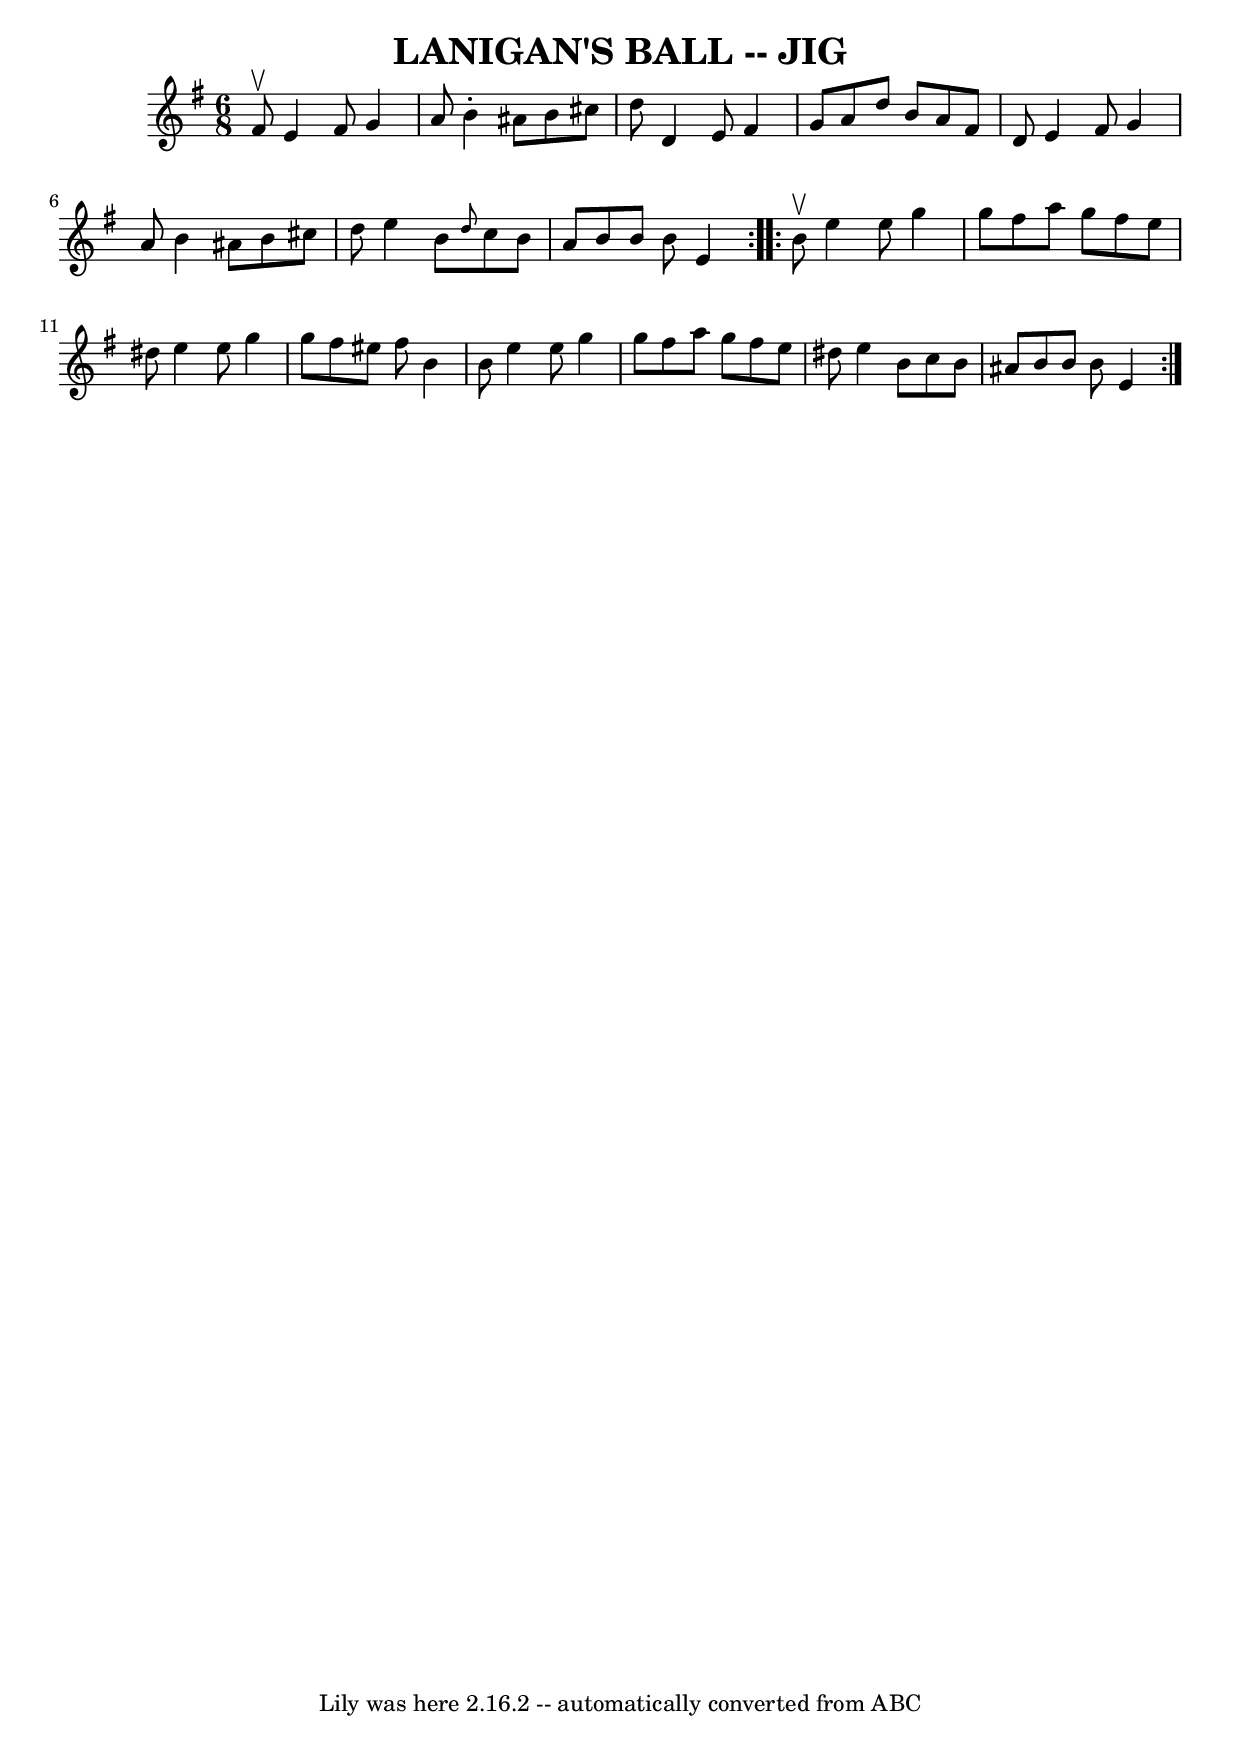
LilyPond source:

\version "2.16.2"
\include "Mammoth.ily"
\header {
  %% book = "Ryan's Mammoth Collection of Fiddle Tunes"
  crossRefNumber = "1"
  footnotes = ""
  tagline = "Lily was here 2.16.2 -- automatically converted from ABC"
  title = "LANIGAN'S BALL -- JIG"

}
voicedefault =  {



  \repeat volta 2 {

    \time 6/8 
    \key e \minor fis'8^\upbow       |
    e'4 fis'8 g'4    
    a'8    |
    b'4 -. ais'8 b'8 cis''8 d''8    |
    d'4    
    e'8 fis'4 g'8    |
    a'8 d''8 b'8 a'8 fis'8 d'8     
    |
    e'4 fis'8 g'4 a'8    |
    b'4 ais'8 b'8    
    cis''8 d''8    |
    e''4 b'8  \grace { d''8  
		     } c''8 b'8    
    a'8    |
    b'8 b'8 b'8 e'4    
  }     
  \repeat volta 2 {
    b'8 
    ^\upbow       |
    e''4 e''8 g''4 g''8    |
    fis''8    
    a''8 g''8 fis''8 e''8 dis''8    |
    e''4 e''8 g''4    
    g''8    |
    fis''8 eis''8 fis''8 b'4 b'8        |
    
    e''4 e''8 g''4 g''8    |
    fis''8 a''8 g''8 fis''8    
    e''8 dis''8    |
    e''4 b'8 c''8 b'8 ais'8    |
    
    b'8 b'8 b'8 e'4    
  }   

}

\score{
  <<

    \context Staff="default"
    {
      \voicedefault 
      
    }

  >>
  \layout {
    
  }
  \midi {
  }

}
